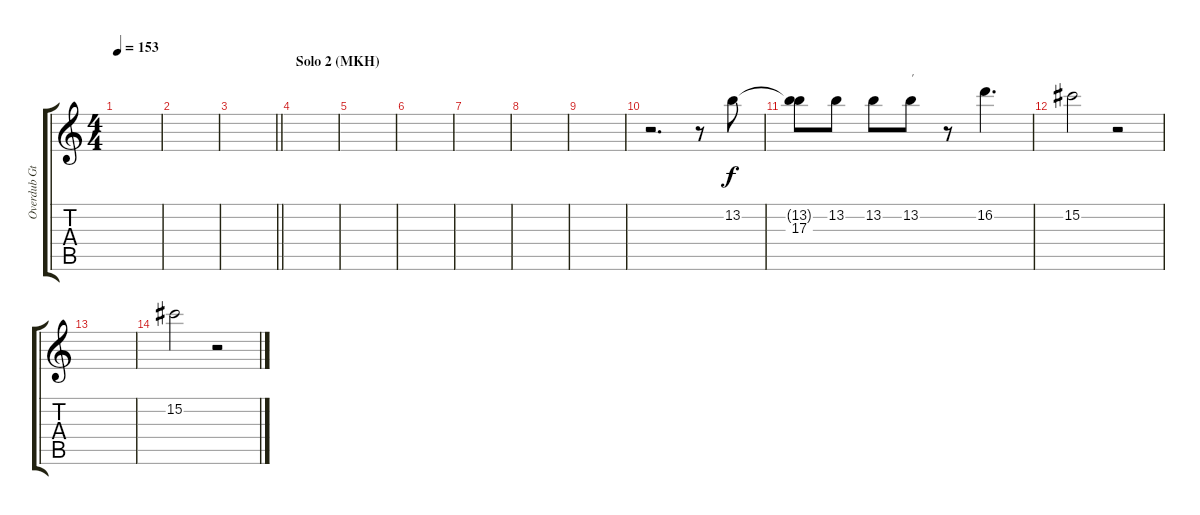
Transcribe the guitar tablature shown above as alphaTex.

\track ("Overdub Gtr" "Overdub Gt") {instrument distortionguitar}
\staff {score tabs}
\tuning (Eb4 Bb3 Gb3 Db3 Ab2 Db2) {hide}
\ts (4 4)
\tempo 153
\clef g2
\ks c
|
|
\barLineRight lightlight
|
\section ("" "Solo 2 (MKH)")
|
|
|
|
|
|
r.2{d} r.8 13.2.8 |
(13.2{t} 17.3).8 13.2.8 13.2.8 13.2.8{txt "'"} r.8 16.2.4{d} |
15.2.2 r.2 |
|
15.2.2 r.2
